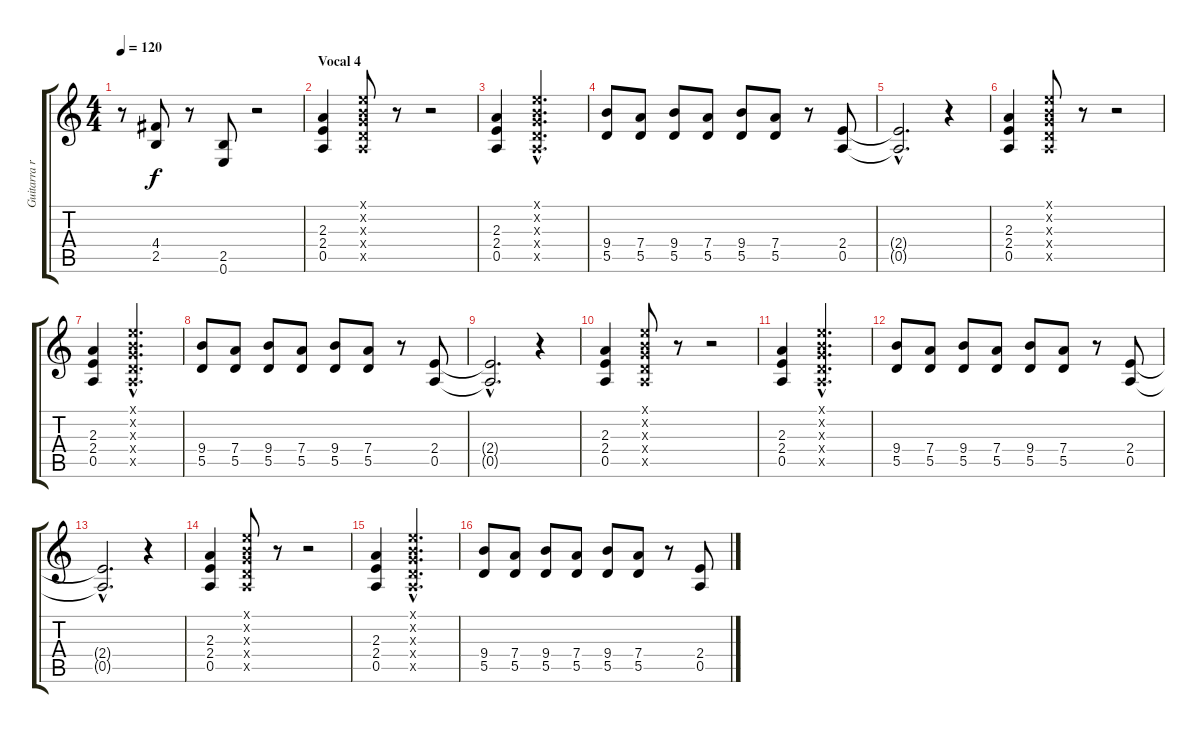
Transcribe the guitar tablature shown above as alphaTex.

\track ("Guitarra rítmica" "Guitarra r") {instrument distortionguitar}
\staff {score tabs}
\tuning (E4 B3 G3 D3 A2 E2) {hide}
\ts (4 4)
\tempo 120
\clef g2
\ks c
r.8{dy f} (4.4 2.5).8 r.8 (2.5 0.6).8 r.2 |
\section ("" "Vocal 4")
(2.3 2.4 0.5).4 (0.1{x} 0.2{x} 0.3{x} 0.4{x} 0.5{x}).8 r.8 r.2 |
(2.3 2.4 0.5).4 (0.1{hac x} 0.2{hac x} 0.3{hac x} 0.4{hac x} 0.5{hac x}).2{d} |
(9.4 5.5).8 (7.4 5.5).8 (9.4 5.5).8 (7.4 5.5).8 (9.4 5.5).8 (7.4 5.5).8 r.8 (2.4 0.5).8 |
(2.4{hac t} 0.5{hac t}).2{d} r.4 |
(2.3 2.4 0.5).4 (0.1{x} 0.2{x} 0.3{x} 0.4{x} 0.5{x}).8 r.8 r.2 |
(2.3 2.4 0.5).4 (0.1{hac x} 0.2{hac x} 0.3{hac x} 0.4{hac x} 0.5{hac x}).2{d} |
(9.4 5.5).8 (7.4 5.5).8 (9.4 5.5).8 (7.4 5.5).8 (9.4 5.5).8 (7.4 5.5).8 r.8 (2.4 0.5).8 |
(2.4{hac t} 0.5{hac t}).2{d} r.4 |
(2.3 2.4 0.5).4 (0.1{x} 0.2{x} 0.3{x} 0.4{x} 0.5{x}).8 r.8 r.2 |
(2.3 2.4 0.5).4 (0.1{hac x} 0.2{hac x} 0.3{hac x} 0.4{hac x} 0.5{hac x}).2{d} |
(9.4 5.5).8 (7.4 5.5).8 (9.4 5.5).8 (7.4 5.5).8 (9.4 5.5).8 (7.4 5.5).8 r.8 (2.4 0.5).8 |
(2.4{hac t} 0.5{hac t}).2{d} r.4 |
(2.3 2.4 0.5).4 (0.1{x} 0.2{x} 0.3{x} 0.4{x} 0.5{x}).8 r.8 r.2 |
(2.3 2.4 0.5).4 (0.1{hac x} 0.2{hac x} 0.3{hac x} 0.4{hac x} 0.5{hac x}).2{d} |
(9.4 5.5).8 (7.4 5.5).8 (9.4 5.5).8 (7.4 5.5).8 (9.4 5.5).8 (7.4 5.5).8 r.8 (2.4 0.5).8
